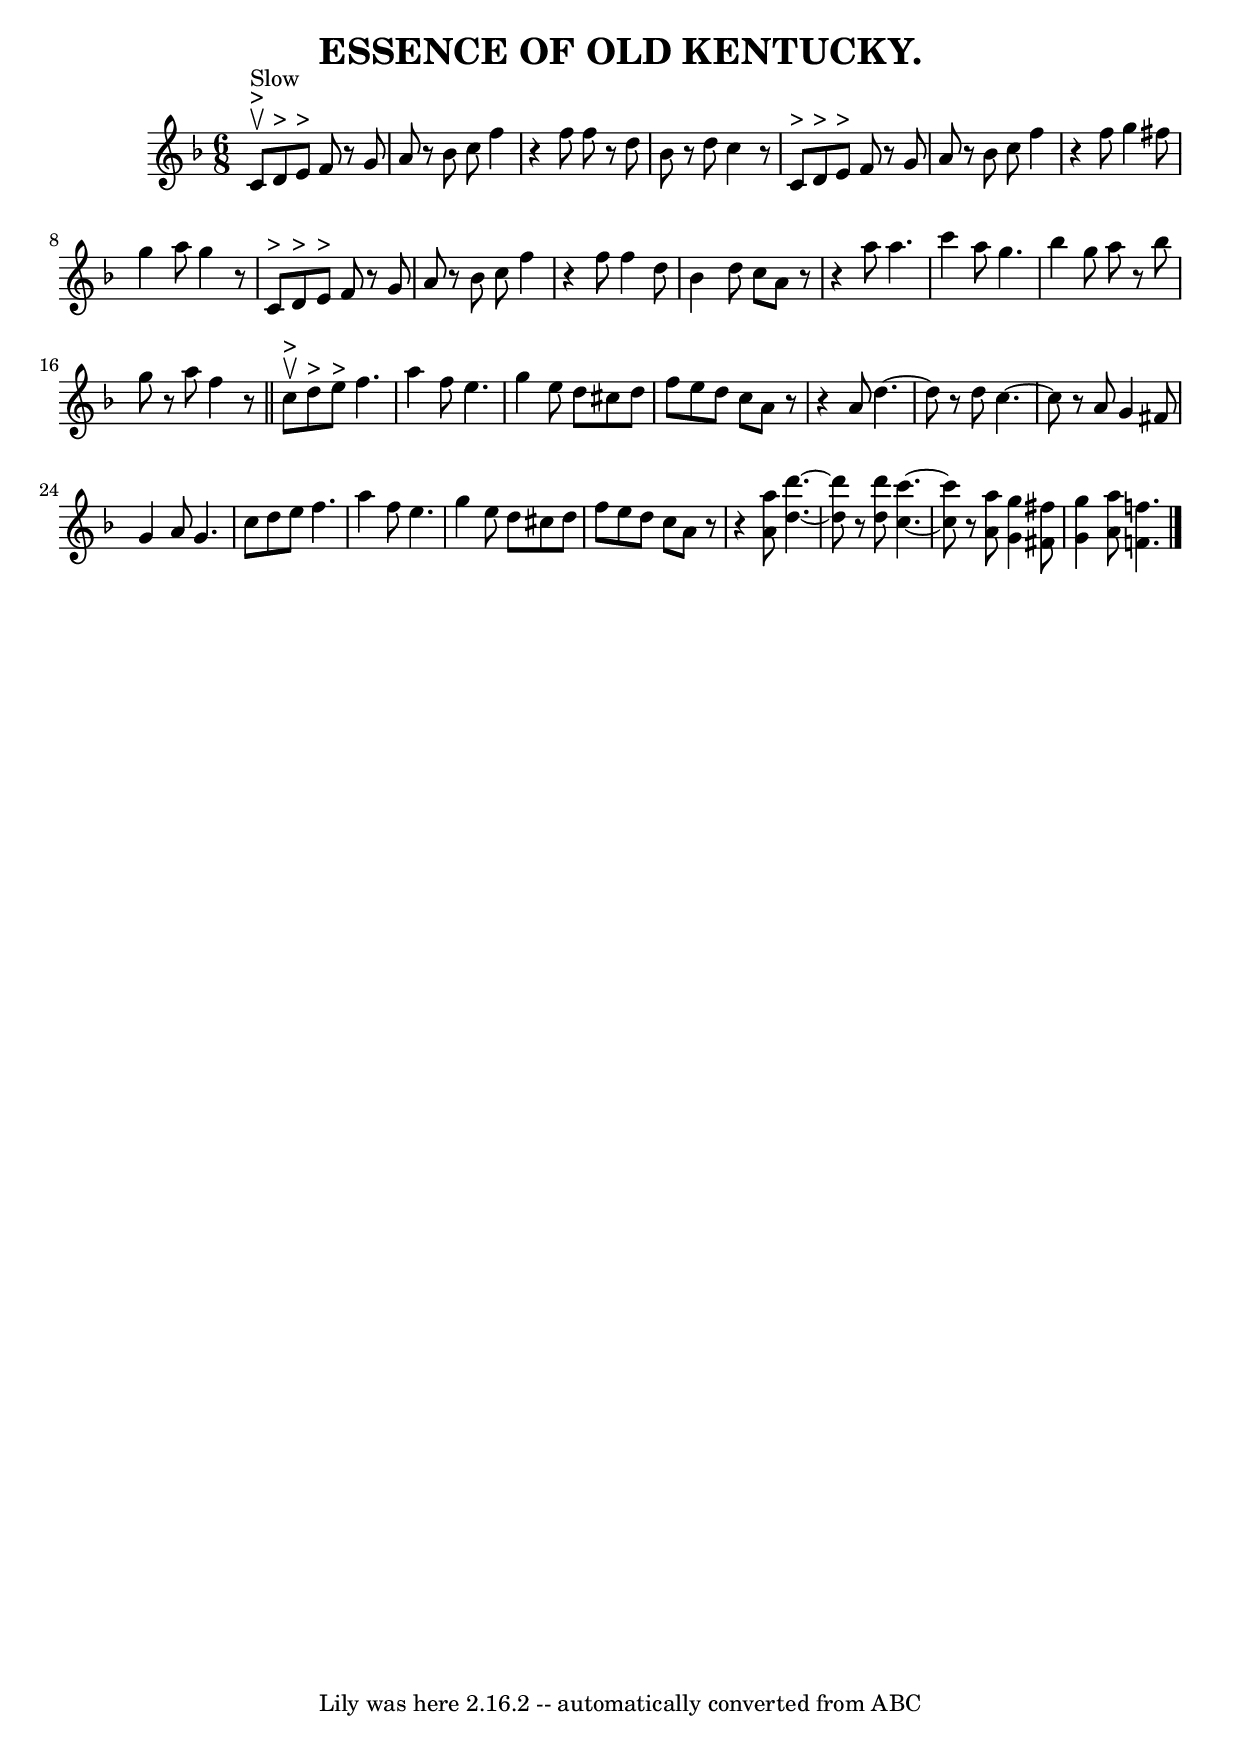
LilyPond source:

\version "2.16.2"
\include "Mammoth.ily"
\header {
	%% book = "Coles pg. 24.4"
	crossRefNumber = "20"
	footnotes = ""
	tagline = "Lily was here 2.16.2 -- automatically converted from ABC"
	title = "ESSENCE OF OLD KENTUCKY."
}
voicedefault =  {


\time 6/8 
\key f \major c'8^">"^"Slow"^\upbow d'8^">" e'8^">" 
|
 f'8    r8 g'8 a'8    r8 bes'8  |
 c''8 f''4    r4   
f''8  |
 f''8    r8 d''8 bes'8    r8 d''8  |
 c''4    r8     
c'8^">" d'8^">" e'8^">" |
 f'8    r8 g'8 a'8    r8 bes'8  
|
 c''8 f''4    r4 f''8  |
 g''4 fis''8 g''4 a''8 
 |
 g''4    r8 c'8^">" d'8^">" e'8^">" |
 f'8    
r8 g'8 a'8    r8 bes'8  |
 c''8 f''4    r4 f''8  |
   
f''4 d''8 bes'4 d''8  |
 c''8 a'8    r8   r4 a''8  |
 
 a''4. c'''4 a''8  |
 g''4. bes''4 g''8  |
 a''8 
   r8 bes''8 g''8    r8 a''8  |
 f''4    r8 \bar "||" c''8 
^">"^\upbow d''8^">" e''8^">" |
 f''4. a''4 f''8  |
  
 e''4. g''4 e''8  |
 d''8 cis''8 d''8 f''8 e''8    
d''8  |
 c''8 a'8    r8   r4 a'8  |
 d''4.   ~ d''8    r8 
 d''8  |
 c''4.   ~ c''8    r8 a'8  |
 g'4 fis'8    
g'4 a'8  |
 g'4. c''8 d''8 e''8  |
 f''4. a''4   
 f''8  |
 e''4. g''4 e''8  |
 d''8 cis''8 d''8    
f''8 e''8 d''8  |
 c''8 a'8    r8   r4 << a''8 a'8   >> 
|
 << d''4.   ~ d'''4.   ~   >> << d'''8 d''8   >>   r8 <<   
d''8 d'''8   >> |
   << c''4.   ~ c'''4.   ~   >> << c''8    
c'''8   >> r8 << a'8 a''8   >> |
 << g''4 g'4   >> << fis'8   
 fis''8   >> << g''4 g'4   >> << a''8 a'8   >> |
 << f''!4.   
 f'!4.   >> \bar "|."   
}

\score{
    <<

	\context Staff="default"
	{
	    \voicedefault 
	}

    >>
	\layout {
	}
	\midi {}
}
